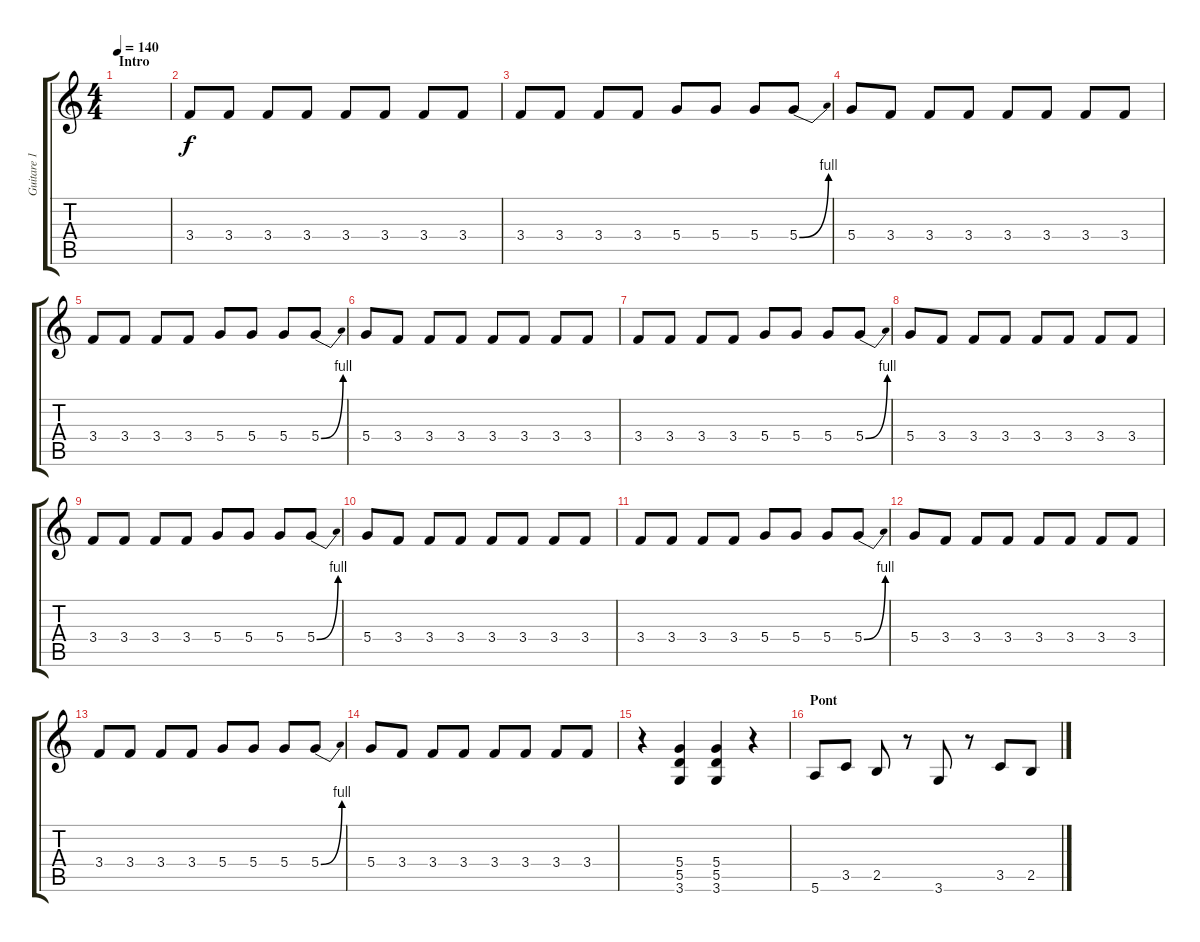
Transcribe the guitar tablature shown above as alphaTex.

\track ("Guitare 1" "Guitare 1") {instrument distortionguitar}
\staff {score tabs}
\tuning (E4 B3 G3 D3 A2 E2) {hide}
\ts (4 4)
\section ("" "Intro")
\tempo 140
\clef g2
\ks c
|
3.4.8 3.4.8 3.4.8 3.4.8 3.4.8 3.4.8 3.4.8 3.4.8 |
3.4.8 3.4.8 3.4.8 3.4.8 5.4.8 5.4.8 5.4.8 5.4{be (bend 0 0 60 4)}.8 |
5.4.8 3.4.8 3.4.8 3.4.8 3.4.8 3.4.8 3.4.8 3.4.8 |
3.4.8 3.4.8 3.4.8 3.4.8 5.4.8 5.4.8 5.4.8 5.4{be (bend 0 0 60 4)}.8 |
5.4.8 3.4.8 3.4.8 3.4.8 3.4.8 3.4.8 3.4.8 3.4.8 |
3.4.8 3.4.8 3.4.8 3.4.8 5.4.8 5.4.8 5.4.8 5.4{be (bend 0 0 60 4)}.8 |
5.4.8 3.4.8 3.4.8 3.4.8 3.4.8 3.4.8 3.4.8 3.4.8 |
3.4.8 3.4.8 3.4.8 3.4.8 5.4.8 5.4.8 5.4.8 5.4{be (bend 0 0 60 4)}.8 |
5.4.8 3.4.8 3.4.8 3.4.8 3.4.8 3.4.8 3.4.8 3.4.8 |
3.4.8 3.4.8 3.4.8 3.4.8 5.4.8 5.4.8 5.4.8 5.4{be (bend 0 0 60 4)}.8 |
5.4.8 3.4.8 3.4.8 3.4.8 3.4.8 3.4.8 3.4.8 3.4.8 |
3.4.8 3.4.8 3.4.8 3.4.8 5.4.8 5.4.8 5.4.8 5.4{be (bend 0 0 60 4)}.8 |
5.4.8 3.4.8 3.4.8 3.4.8 3.4.8 3.4.8 3.4.8 3.4.8 |
r.4 (5.4 5.5 3.6).4 (5.4 5.5 3.6).4 r.4 |
\section ("" "Pont")
5.6.8 3.5.8 2.5.8 r.8 3.6.8 r.8 3.5.8 2.5.8
